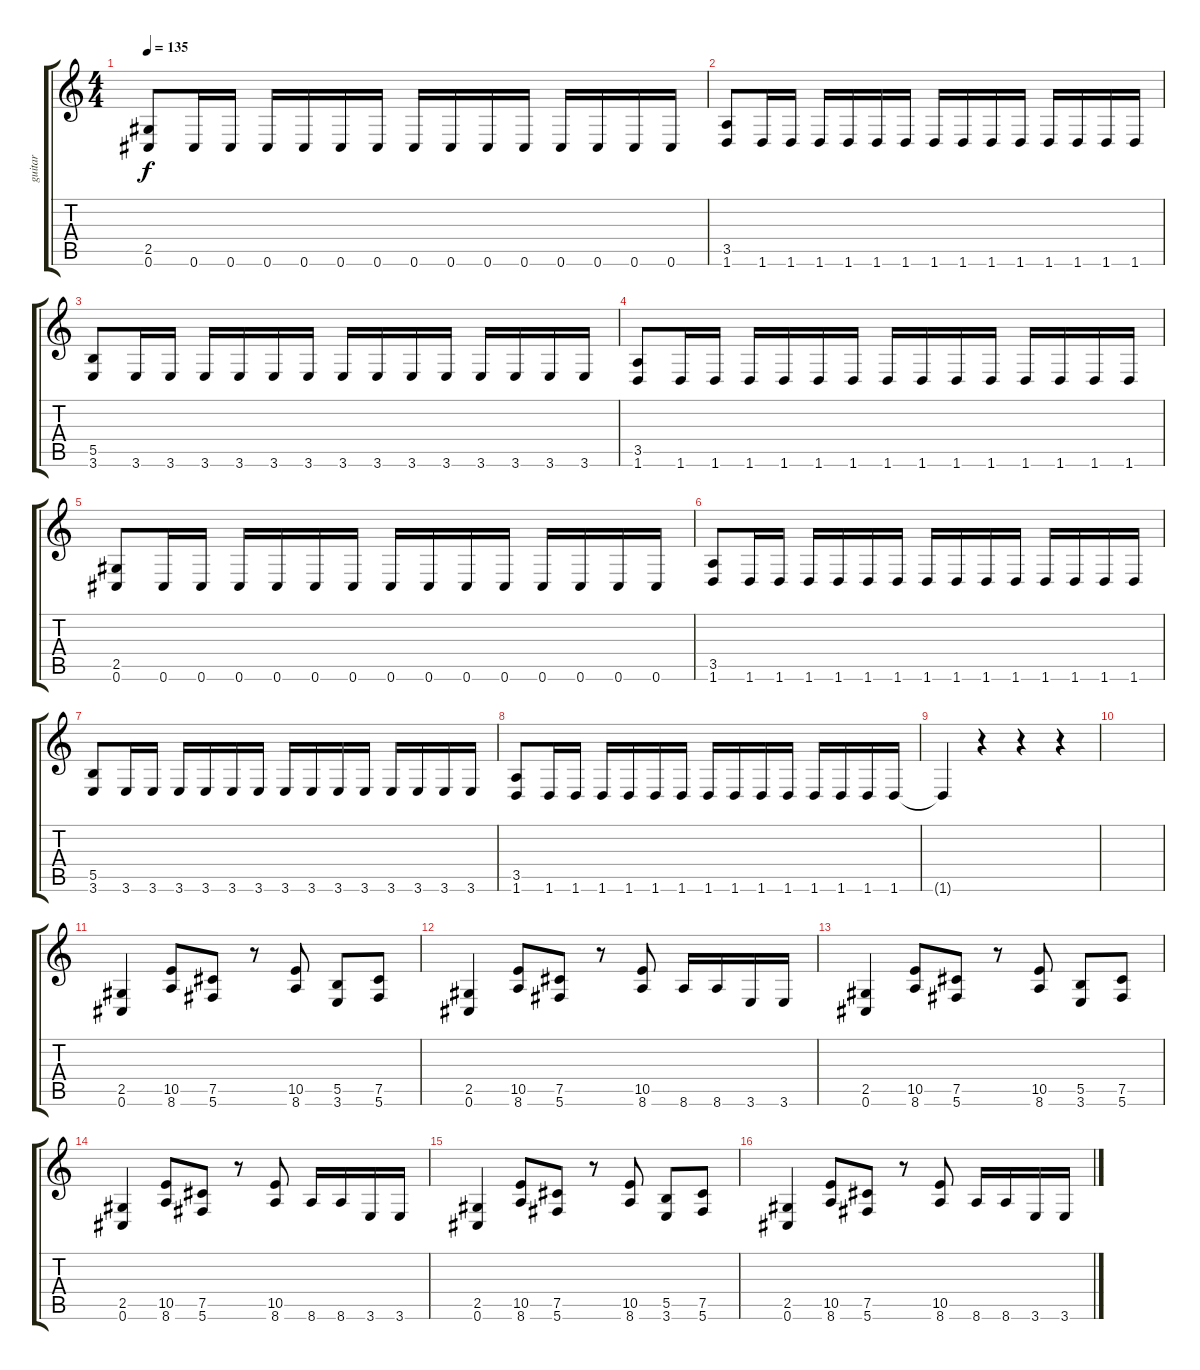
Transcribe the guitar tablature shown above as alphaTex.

\track ("guitar" "guitar") {instrument distortionguitar}
\staff {score tabs}
\tuning (Db4 Ab3 E3 B2 Gb2 Db2) {hide}
\ts (4 4)
\tempo 135
\clef g2
\ks c
(2.5 0.6).8{dy f} 0.6.16 0.6.16 0.6.16 0.6.16 0.6.16 0.6.16 0.6.16 0.6.16 0.6.16 0.6.16 0.6.16 0.6.16 0.6.16 0.6.16 |
(3.5 1.6).8 1.6.16 1.6.16 1.6.16 1.6.16 1.6.16 1.6.16 1.6.16 1.6.16 1.6.16 1.6.16 1.6.16 1.6.16 1.6.16 1.6.16 |
(5.5 3.6).8 3.6.16 3.6.16 3.6.16 3.6.16 3.6.16 3.6.16 3.6.16 3.6.16 3.6.16 3.6.16 3.6.16 3.6.16 3.6.16 3.6.16 |
(3.5 1.6).8 1.6.16 1.6.16 1.6.16 1.6.16 1.6.16 1.6.16 1.6.16 1.6.16 1.6.16 1.6.16 1.6.16 1.6.16 1.6.16 1.6.16 |
(2.5 0.6).8 0.6.16 0.6.16 0.6.16 0.6.16 0.6.16 0.6.16 0.6.16 0.6.16 0.6.16 0.6.16 0.6.16 0.6.16 0.6.16 0.6.16 |
(3.5 1.6).8 1.6.16 1.6.16 1.6.16 1.6.16 1.6.16 1.6.16 1.6.16 1.6.16 1.6.16 1.6.16 1.6.16 1.6.16 1.6.16 1.6.16 |
(5.5 3.6).8 3.6.16 3.6.16 3.6.16 3.6.16 3.6.16 3.6.16 3.6.16 3.6.16 3.6.16 3.6.16 3.6.16 3.6.16 3.6.16 3.6.16 |
(3.5 1.6).8 1.6.16 1.6.16 1.6.16 1.6.16 1.6.16 1.6.16 1.6.16 1.6.16 1.6.16 1.6.16 1.6.16 1.6.16 1.6.16 1.6.16 |
1.6{t}.4 r.4 r.4 r.4 |
|
(2.5 0.6).4 (10.5 8.6).8 (7.5 5.6).8 r.8 (10.5 8.6).8 (5.5 3.6).8 (7.5 5.6).8 |
(2.5 0.6).4 (10.5 8.6).8 (7.5 5.6).8 r.8 (10.5 8.6).8 8.6.16 8.6.16 3.6.16 3.6.16 |
(2.5 0.6).4 (10.5 8.6).8 (7.5 5.6).8 r.8 (10.5 8.6).8 (5.5 3.6).8 (7.5 5.6).8 |
(2.5 0.6).4 (10.5 8.6).8 (7.5 5.6).8 r.8 (10.5 8.6).8 8.6.16 8.6.16 3.6.16 3.6.16 |
(2.5 0.6).4 (10.5 8.6).8 (7.5 5.6).8 r.8 (10.5 8.6).8 (5.5 3.6).8 (7.5 5.6).8 |
(2.5 0.6).4 (10.5 8.6).8 (7.5 5.6).8 r.8 (10.5 8.6).8 8.6.16 8.6.16 3.6.16 3.6.16
